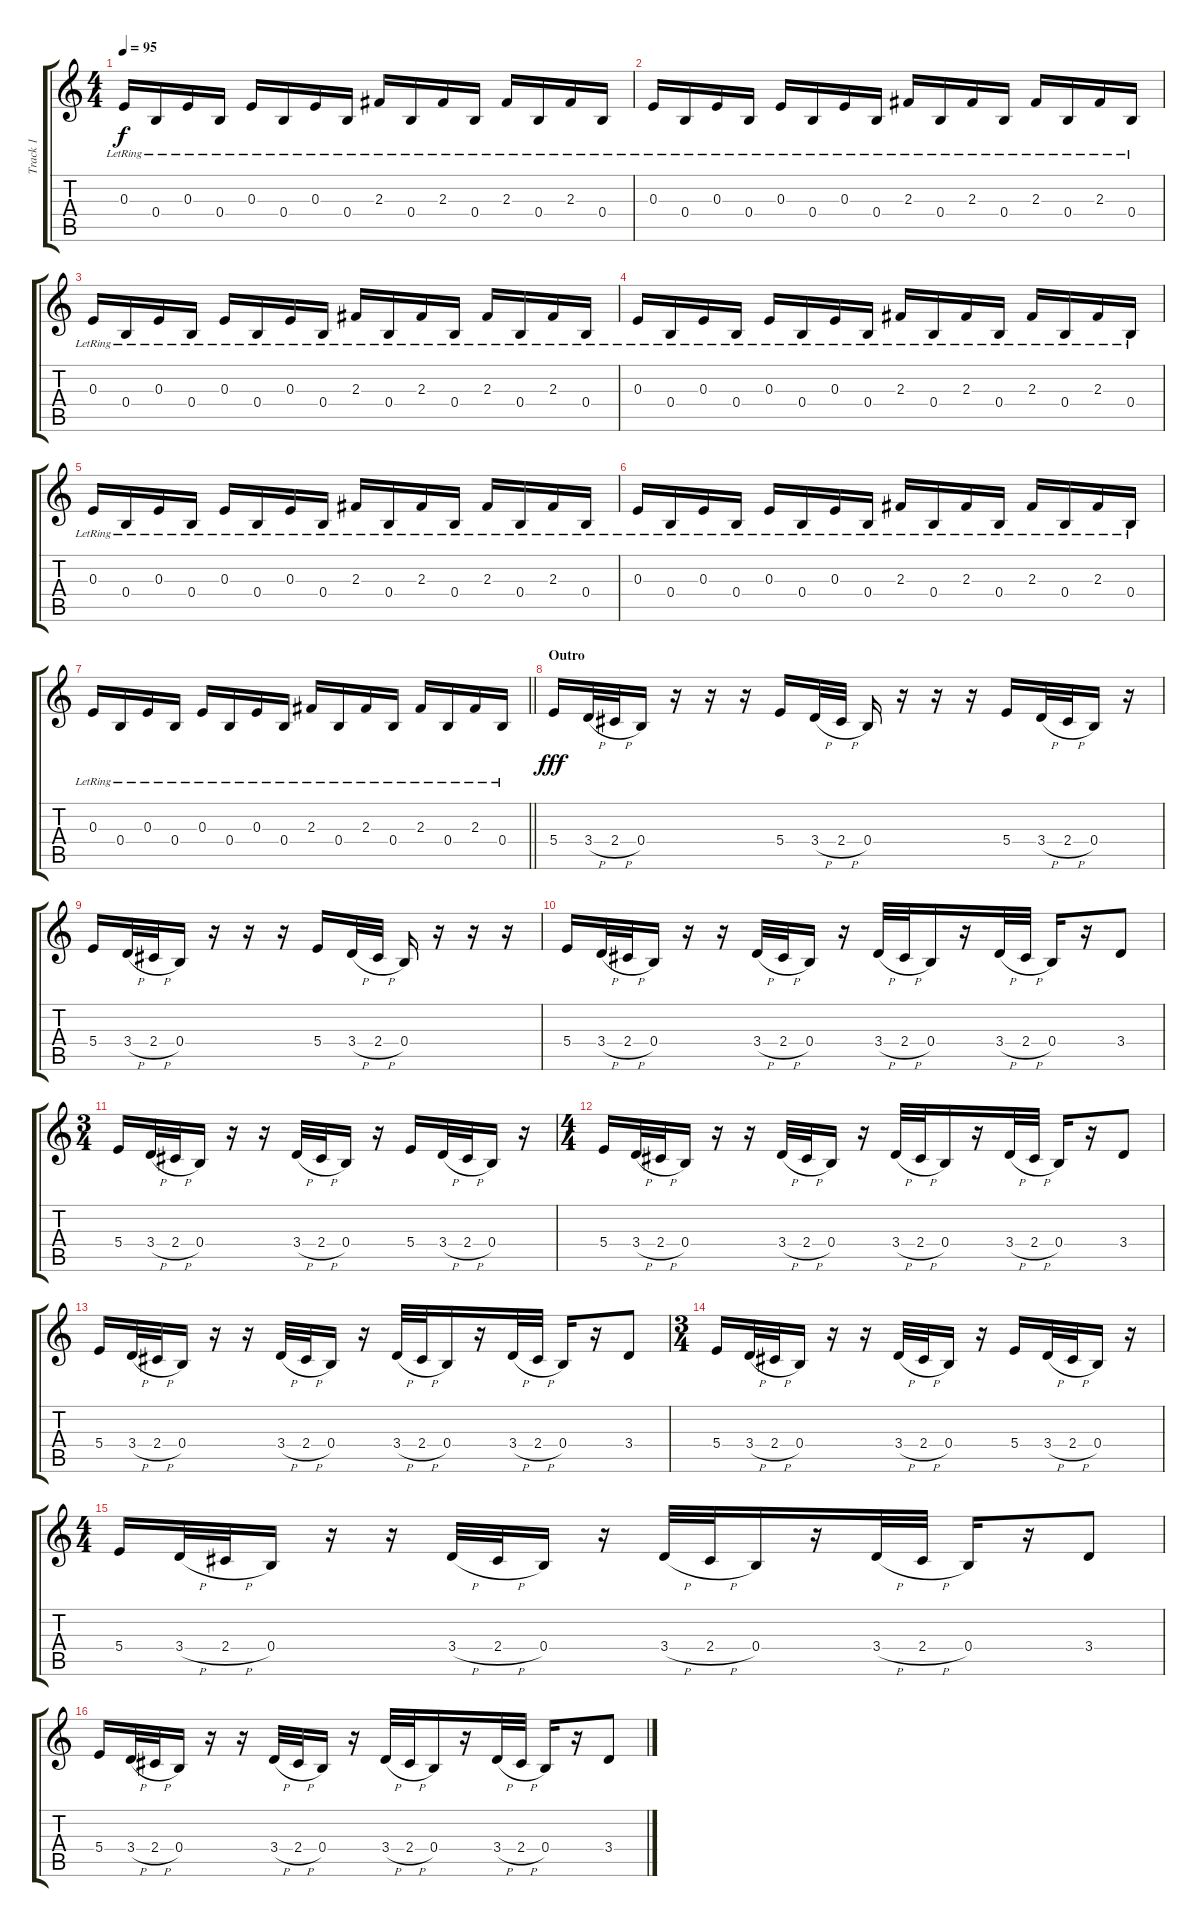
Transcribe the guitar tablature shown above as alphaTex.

\track ("Track 1" "Track 1") {instrument distortionguitar}
\staff {score tabs}
\tuning (Db4 Ab3 E3 B2 Gb2 B1) {hide}
\ts (4 4)
\tempo 95
\clef g2
\ks c
0.3{lr}.16{dy f} 0.4{lr}.16 0.3{lr}.16 0.4{lr}.16 0.3{lr}.16 0.4{lr}.16 0.3{lr}.16 0.4{lr}.16 2.3{lr}.16 0.4{lr}.16 2.3{lr}.16 0.4{lr}.16 2.3{lr}.16 0.4{lr}.16 2.3{lr}.16 0.4{lr}.16 |
0.3{lr}.16 0.4{lr}.16 0.3{lr}.16 0.4{lr}.16 0.3{lr}.16 0.4{lr}.16 0.3{lr}.16 0.4{lr}.16 2.3{lr}.16 0.4{lr}.16 2.3{lr}.16 0.4{lr}.16 2.3{lr}.16 0.4{lr}.16 2.3{lr}.16 0.4{lr}.16 |
0.3{lr}.16 0.4{lr}.16 0.3{lr}.16 0.4{lr}.16 0.3{lr}.16 0.4{lr}.16 0.3{lr}.16 0.4{lr}.16 2.3{lr}.16 0.4{lr}.16 2.3{lr}.16 0.4{lr}.16 2.3{lr}.16 0.4{lr}.16 2.3{lr}.16 0.4{lr}.16 |
0.3{lr}.16 0.4{lr}.16 0.3{lr}.16 0.4{lr}.16 0.3{lr}.16 0.4{lr}.16 0.3{lr}.16 0.4{lr}.16 2.3{lr}.16 0.4{lr}.16 2.3{lr}.16 0.4{lr}.16 2.3{lr}.16 0.4{lr}.16 2.3{lr}.16 0.4{lr}.16 |
0.3{lr}.16 0.4{lr}.16 0.3{lr}.16 0.4{lr}.16 0.3{lr}.16 0.4{lr}.16 0.3{lr}.16 0.4{lr}.16 2.3{lr}.16 0.4{lr}.16 2.3{lr}.16 0.4{lr}.16 2.3{lr}.16 0.4{lr}.16 2.3{lr}.16 0.4{lr}.16 |
0.3{lr}.16 0.4{lr}.16 0.3{lr}.16 0.4{lr}.16 0.3{lr}.16 0.4{lr}.16 0.3{lr}.16 0.4{lr}.16 2.3{lr}.16 0.4{lr}.16 2.3{lr}.16 0.4{lr}.16 2.3{lr}.16 0.4{lr}.16 2.3{lr}.16 0.4{lr}.16 |
\barLineRight lightlight
0.3{lr}.16 0.4{lr}.16 0.3{lr}.16 0.4{lr}.16 0.3{lr}.16 0.4{lr}.16 0.3{lr}.16 0.4{lr}.16 2.3{lr}.16 0.4{lr}.16 2.3{lr}.16 0.4{lr}.16 2.3{lr}.16 0.4{lr}.16 2.3{lr}.16 0.4{lr}.16 |
\section ("" "Outro")
5.4.16{dy fff} 3.4{h}.32 2.4{h}.32 0.4.16 r.16 r.16 r.16 5.4.16 3.4{h}.32 2.4{h}.32 0.4.16 r.16 r.16 r.16 5.4.16 3.4{h}.32 2.4{h}.32 0.4.16 r.16 |
5.4.16 3.4{h}.32 2.4{h}.32 0.4.16 r.16 r.16 r.16 5.4.16 3.4{h}.32 2.4{h}.32 0.4.16 r.16 r.16 r.16 |
5.4.16 3.4{h}.32 2.4{h}.32 0.4.16 r.16 r.16 3.4{h}.32 2.4{h}.32 0.4.16 r.16 3.4{h}.32 2.4{h}.32 0.4.16 r.16 3.4{h}.32 2.4{h}.32 0.4.16 r.16 3.4.8 |
\ts (3 4)
5.4.16 3.4{h}.32 2.4{h}.32 0.4.16 r.16 r.16 3.4{h}.32 2.4{h}.32 0.4.16 r.16 5.4.16 3.4{h}.32 2.4{h}.32 0.4.16 r.16 |
\ts (4 4)
5.4.16 3.4{h}.32 2.4{h}.32 0.4.16 r.16 r.16 3.4{h}.32 2.4{h}.32 0.4.16 r.16 3.4{h}.32 2.4{h}.32 0.4.16 r.16 3.4{h}.32 2.4{h}.32 0.4.16 r.16 3.4.8 |
5.4.16 3.4{h}.32 2.4{h}.32 0.4.16 r.16 r.16 3.4{h}.32 2.4{h}.32 0.4.16 r.16 3.4{h}.32 2.4{h}.32 0.4.16 r.16 3.4{h}.32 2.4{h}.32 0.4.16 r.16 3.4.8 |
\ts (3 4)
5.4.16 3.4{h}.32 2.4{h}.32 0.4.16 r.16 r.16 3.4{h}.32 2.4{h}.32 0.4.16 r.16 5.4.16 3.4{h}.32 2.4{h}.32 0.4.16 r.16 |
\ts (4 4)
5.4.16 3.4{h}.32 2.4{h}.32 0.4.16 r.16 r.16 3.4{h}.32 2.4{h}.32 0.4.16 r.16 3.4{h}.32 2.4{h}.32 0.4.16 r.16 3.4{h}.32 2.4{h}.32 0.4.16 r.16 3.4.8 |
5.4.16 3.4{h}.32 2.4{h}.32 0.4.16 r.16 r.16 3.4{h}.32 2.4{h}.32 0.4.16 r.16 3.4{h}.32 2.4{h}.32 0.4.16 r.16 3.4{h}.32 2.4{h}.32 0.4.16 r.16 3.4.8
